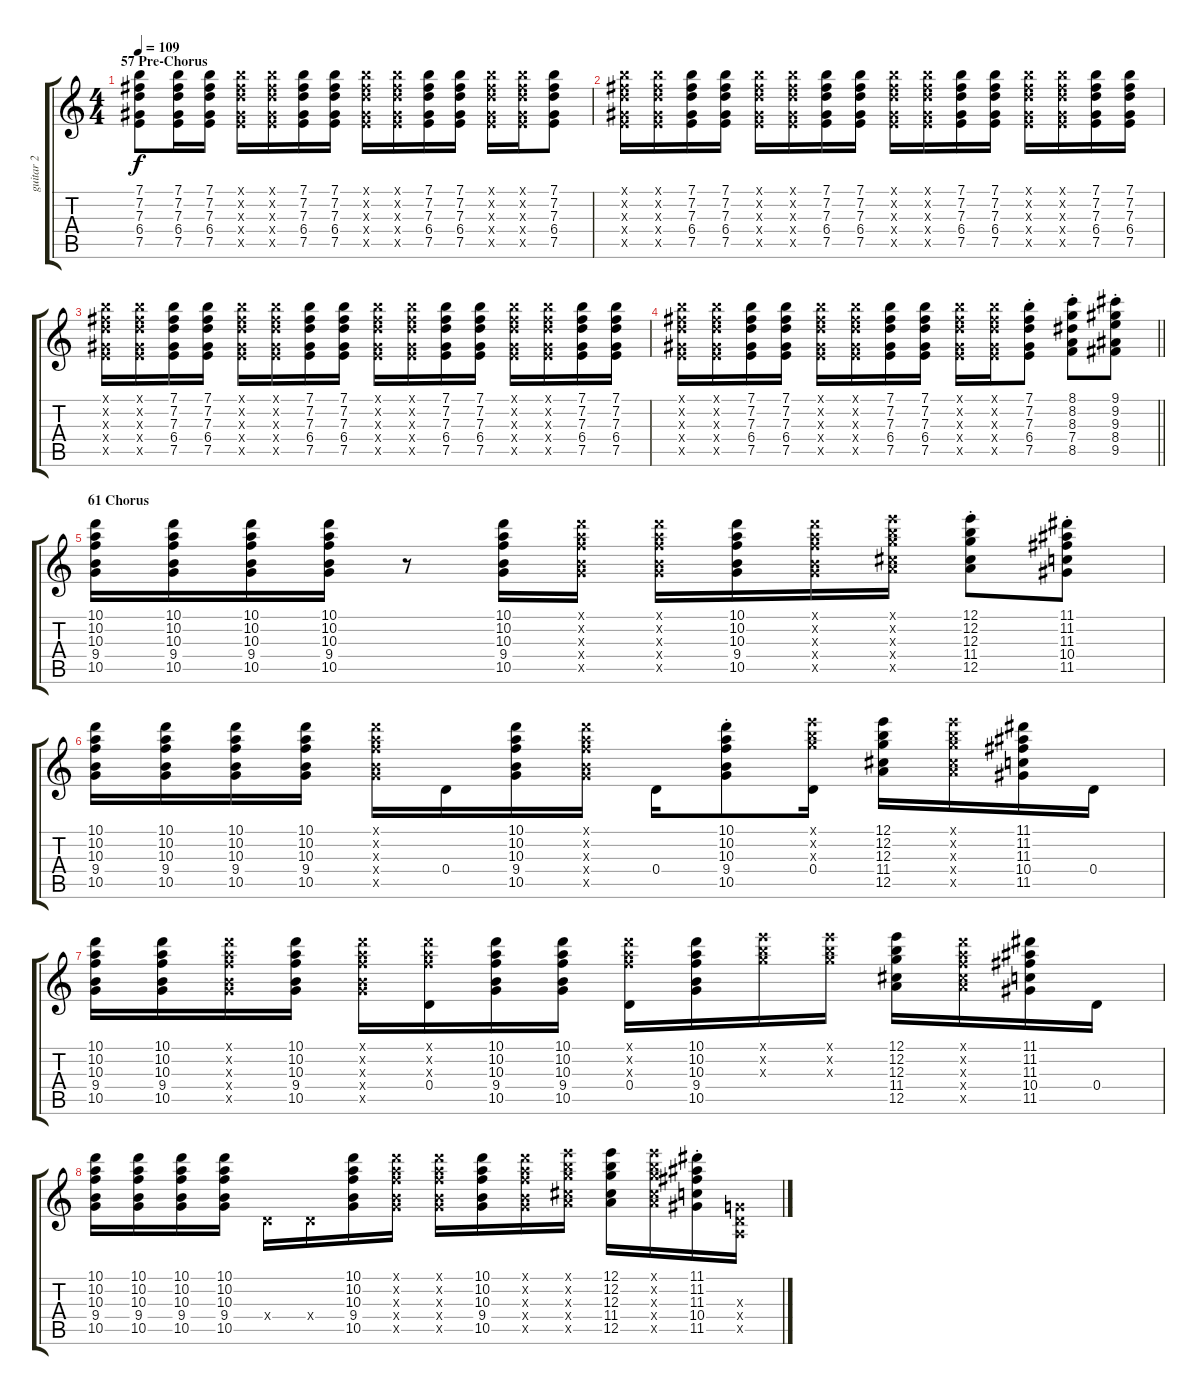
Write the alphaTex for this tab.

\track ("guitar 2" "guitar 2") {instrument acousticguitarsteel}
\staff {score tabs}
\tuning (E4 B3 G3 D3 A2 E2) {hide}
\ts (4 4)
\section ("" "57 Pre-Chorus")
\tempo 109
\clef g2
\ks c
(7.1 7.2 7.3 6.4 7.5).8{dy f} (7.1 7.2 7.3 6.4 7.5).16 (7.1 7.2 7.3 6.4 7.5).16 (7.1{x} 7.2{x} 7.3{x} 6.4{x} 7.5{x}).16 (7.1{x} 7.2{x} 7.3{x} 6.4{x} 7.5{x}).16 (7.1 7.2 7.3 6.4 7.5).16 (7.1 7.2 7.3 6.4 7.5).16 (7.1{x} 7.2{x} 7.3{x} 6.4{x} 7.5{x}).16 (7.1{x} 7.2{x} 7.3{x} 6.4{x} 7.5{x}).16 (7.1 7.2 7.3 6.4 7.5).16 (7.1 7.2 7.3 6.4 7.5).16 (7.1{x} 7.2{x} 7.3{x} 6.4{x} 7.5{x}).16 (7.1{x} 7.2{x} 7.3{x} 6.4{x} 7.5{x}).16 (7.1 7.2 7.3 6.4 7.5).8 |
(7.1{x} 7.2{x} 7.3{x} 6.4{x} 7.5{x}).16 (7.1{x} 7.2{x} 7.3{x} 6.4{x} 7.5{x}).16 (7.1 7.2 7.3 6.4 7.5).16 (7.1 7.2 7.3 6.4 7.5).16 (7.1{x} 7.2{x} 7.3{x} 6.4{x} 7.5{x}).16 (7.1{x} 7.2{x} 7.3{x} 6.4{x} 7.5{x}).16 (7.1 7.2 7.3 6.4 7.5).16 (7.1 7.2 7.3 6.4 7.5).16 (7.1{x} 7.2{x} 7.3{x} 6.4{x} 7.5{x}).16 (7.1{x} 7.2{x} 7.3{x} 6.4{x} 7.5{x}).16 (7.1 7.2 7.3 6.4 7.5).16 (7.1 7.2 7.3 6.4 7.5).16 (7.1{x} 7.2{x} 7.3{x} 6.4{x} 7.5{x}).16 (7.1{x} 7.2{x} 7.3{x} 6.4{x} 7.5{x}).16 (7.1 7.2 7.3 6.4 7.5).16 (7.1 7.2 7.3 6.4 7.5).16 |
(7.1{x} 7.2{x} 7.3{x} 6.4{x} 7.5{x}).16 (7.1{x} 7.2{x} 7.3{x} 6.4{x} 7.5{x}).16 (7.1 7.2 7.3 6.4 7.5).16 (7.1 7.2 7.3 6.4 7.5).16 (7.1{x} 7.2{x} 7.3{x} 6.4{x} 7.5{x}).16 (7.1{x} 7.2{x} 7.3{x} 6.4{x} 7.5{x}).16 (7.1 7.2 7.3 6.4 7.5).16 (7.1 7.2 7.3 6.4 7.5).16 (7.1{x} 7.2{x} 7.3{x} 6.4{x} 7.5{x}).16 (7.1{x} 7.2{x} 7.3{x} 6.4{x} 7.5{x}).16 (7.1 7.2 7.3 6.4 7.5).16 (7.1 7.2 7.3 6.4 7.5).16 (7.1{x} 7.2{x} 7.3{x} 6.4{x} 7.5{x}).16 (7.1{x} 7.2{x} 7.3{x} 6.4{x} 7.5{x}).16 (7.1 7.2 7.3 6.4 7.5).16 (7.1 7.2 7.3 6.4 7.5).16 |
\barLineRight lightlight
(7.1{x} 7.2{x} 7.3{x} 6.4{x} 7.5{x}).16 (7.1{x} 7.2{x} 7.3{x} 6.4{x} 7.5{x}).16 (7.1 7.2 7.3 6.4 7.5).16 (7.1 7.2 7.3 6.4 7.5).16 (7.1{x} 7.2{x} 7.3{x} 6.4{x} 7.5{x}).16 (7.1{x} 7.2{x} 7.3{x} 6.4{x} 7.5{x}).16 (7.1 7.2 7.3 6.4 7.5).16 (7.1 7.2 7.3 6.4 7.5).16 (7.1{x} 7.2{x} 7.3{x} 6.4{x} 7.5{x}).16 (7.1{x} 7.2{x} 7.3{x} 6.4{x} 7.5{x}).16 (7.1{st} 7.2{st} 7.3{st} 6.4{st} 7.5{st}).8 (8.1 8.2{st} 8.3{st} 7.4{st} 8.5{st}).8 (9.1 9.2{st} 9.3{st} 8.4{st} 9.5{st}).8 |
\section ("" "61 Chorus")
(10.1 10.2 10.3 9.4 10.5).16 (10.1 10.2 10.3 9.4 10.5).16 (10.1 10.2 10.3 9.4 10.5).16 (10.1 10.2 10.3 9.4 10.5).16 r.8 (10.1 10.2 10.3 9.4 10.5).16 (10.1{x} 10.2{x} 10.3{x} 9.4{x} 10.5{x}).16 (10.1{x} 10.2{x} 10.3{x} 9.4{x} 10.5{x}).16 (10.1 10.2 10.3 9.4 10.5).16 (10.1{x} 10.2{x} 10.3{x} 9.4{x} 10.5{x}).16 (12.1{x} 12.2{x} 12.3{x} 11.4{x} 12.5{x}).16 (12.1{st} 12.2{st} 12.3{st} 11.4{st} 12.5{st}).8 (11.1{st} 11.2{st} 11.3{st} 10.4{st} 11.5{st}).8 |
(10.1 10.2 10.3 9.4 10.5).16 (10.1 10.2 10.3 9.4 10.5).16 (10.1 10.2 10.3 9.4 10.5).16 (10.1 10.2 10.3 9.4 10.5).16 (10.1{x} 10.2{x} 10.3{x} 9.4{x} 10.5{x}).16 0.4.16 (10.1 10.2 10.3 9.4 10.5).16 (10.1{x} 10.2{x} 10.3{x} 9.4{x} 10.5{x}).16 0.4.16 (10.1{st} 10.2{st} 10.3{st} 9.4{st} 10.5{st}).8 (12.1{x} 12.2{x} 12.3{x} 0.4).16 (12.1 12.2 12.3 11.4 12.5).16 (12.1{x} 12.2{x} 12.3{x} 11.4{x} 12.5{x}).16 (11.1 11.2 11.3 10.4 11.5).16 0.4.16 |
(10.1 10.2 10.3 9.4 10.5).16 (10.1 10.2 10.3 9.4 10.5).16 (10.1{x} 10.2{x} 10.3{x} 9.4{x} 10.5{x}).16 (10.1 10.2 10.3 9.4 10.5).16 (10.1{x} 10.2{x} 10.3{x} 9.4{x} 10.5{x}).16 (10.1{x} 10.2{x} 10.3{x} 0.4).16 (10.1 10.2 10.3 9.4 10.5).16 (10.1 10.2 10.3 9.4 10.5).16 (10.1{x} 10.2{x} 10.3{x} 0.4).16 (10.1 10.2 10.3 9.4 10.5).16 (12.1{x} 12.2{x} 12.3{x}).16 (12.1{x} 12.2{x} 12.3{x}).16 (12.1 12.2 12.3 11.4 12.5).16 (10.1{x} 10.2{x} 10.3{x} 11.4{x} 12.5{x}).16 (11.1 11.2 11.3 10.4 11.5).16 0.4.16 |
(10.1 10.2 10.3 9.4 10.5).16 (10.1 10.2 10.3 9.4 10.5).16 (10.1 10.2 10.3 9.4 10.5).16 (10.1 10.2 10.3 9.4 10.5).16 0.4{x}.16 0.4{x}.16 (10.1 10.2 10.3 9.4 10.5).16 (10.1{x} 10.2{x} 10.3{x} 9.4{x} 10.5{x}).16 (10.1{x} 10.2{x} 10.3{x} 9.4{x} 10.5{x}).16 (10.1 10.2 10.3 9.4 10.5).16 (10.1{x} 10.2{x} 10.3{x} 9.4{x} 10.5{x}).16 (12.1{x} 12.2{x} 12.3{x} 11.4{x} 12.5{x}).16 (12.1 12.2 12.3 11.4 12.5).16 (12.1{x} 12.2{x} 12.3{x} 11.4{x} 12.5{x}).16 (11.1{st} 11.2{st} 11.3{st} 10.4{st} 11.5).16 (0.3{x} 0.4{x} 0.5{x}).16
